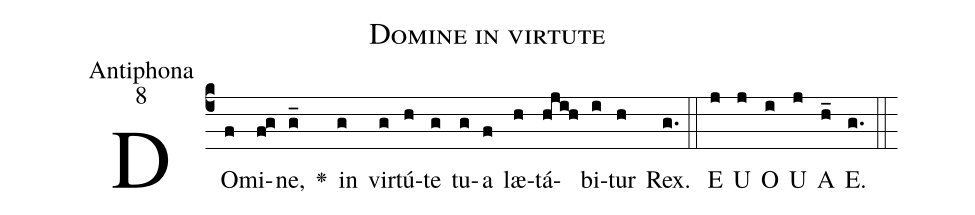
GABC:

name:Domine in virtute;
office-part:Antiphona;
mode:8;
%%
(c4)  DO(f)mi(f!g)ne,(g_) <v>\greheightstar</v>() in(g) vir(g)tú(h)te(g) tu(g)a(f) læ(h)tá(hji!h)bi(i)tur(h) Rex.(g.) (::)
E(j) U(j) O(i) U(j) A(h_) E.(g.) (::)
